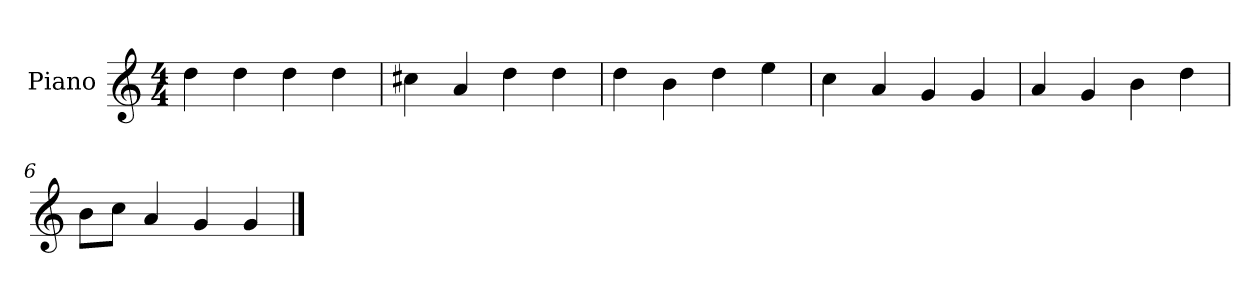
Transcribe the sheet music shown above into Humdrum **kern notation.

**kern
*part1
*staff1
*I"Piano
*I'P-no
*clefG2
*k[]
*M4/4
*MM90
=1
4dd\
4dd\
4dd\
4dd\
=2
4cc#X\
4a/
4dd\
4dd\
=3
4dd\
4b\
4dd\
4ee\
=4
4cc\
4a/
4g/
4g/
=5
4a/
4g/
4b\
4dd\
=6
8b\L
8cc\J
4a/
4g/
4g/
==
*-
